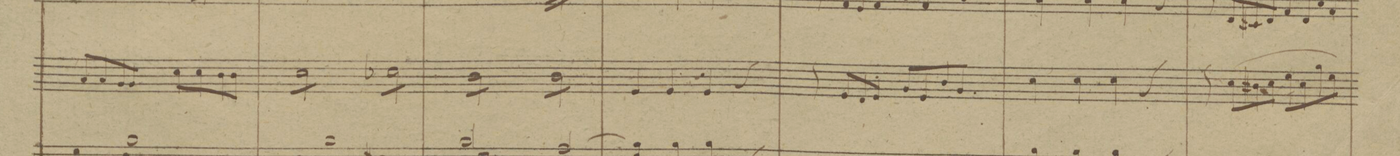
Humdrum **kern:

**kern	**dynam
*I"Viole	*
*clefC3	*
*k[b-]	*
*met(c|)	*
*M2/2	*
8B-/L	.
8B-/	.
8A/	.
8A/J	.
8d\L	.
8d\	.
8c\	.
8c\J	.
=15	=15
*tremolo	*
*2\right	*
8d\L	.
8d\	.
8d\	.
8d\J	.
8d-X\L	.
8d-\	.
8d-\	.
8d-\J	.
=16	=16
8c\L	.
8c\	.
8c\	.
8c\J	.
8c\L	.
8c\	.
8c\	.
8c\J	.
*Xtremolo	*
=17	=17
4F/	.
4F/	.
4F/	.
4r	.
=18	=18
8r	.
8F/L	.
8E/	.
8F/J	.
8A/L	.
8F/	.
8c/	.
8A/J	.
=19	=19
4d\	.
4d\	.
4d\	.
4r	.
=20	=20
8r	.
(8d\L	.
8c#X\	.
8d\J	.
8f\L	.
8d\	.
8a\	.
8f\J)	.
=21	=21
*-	*-
